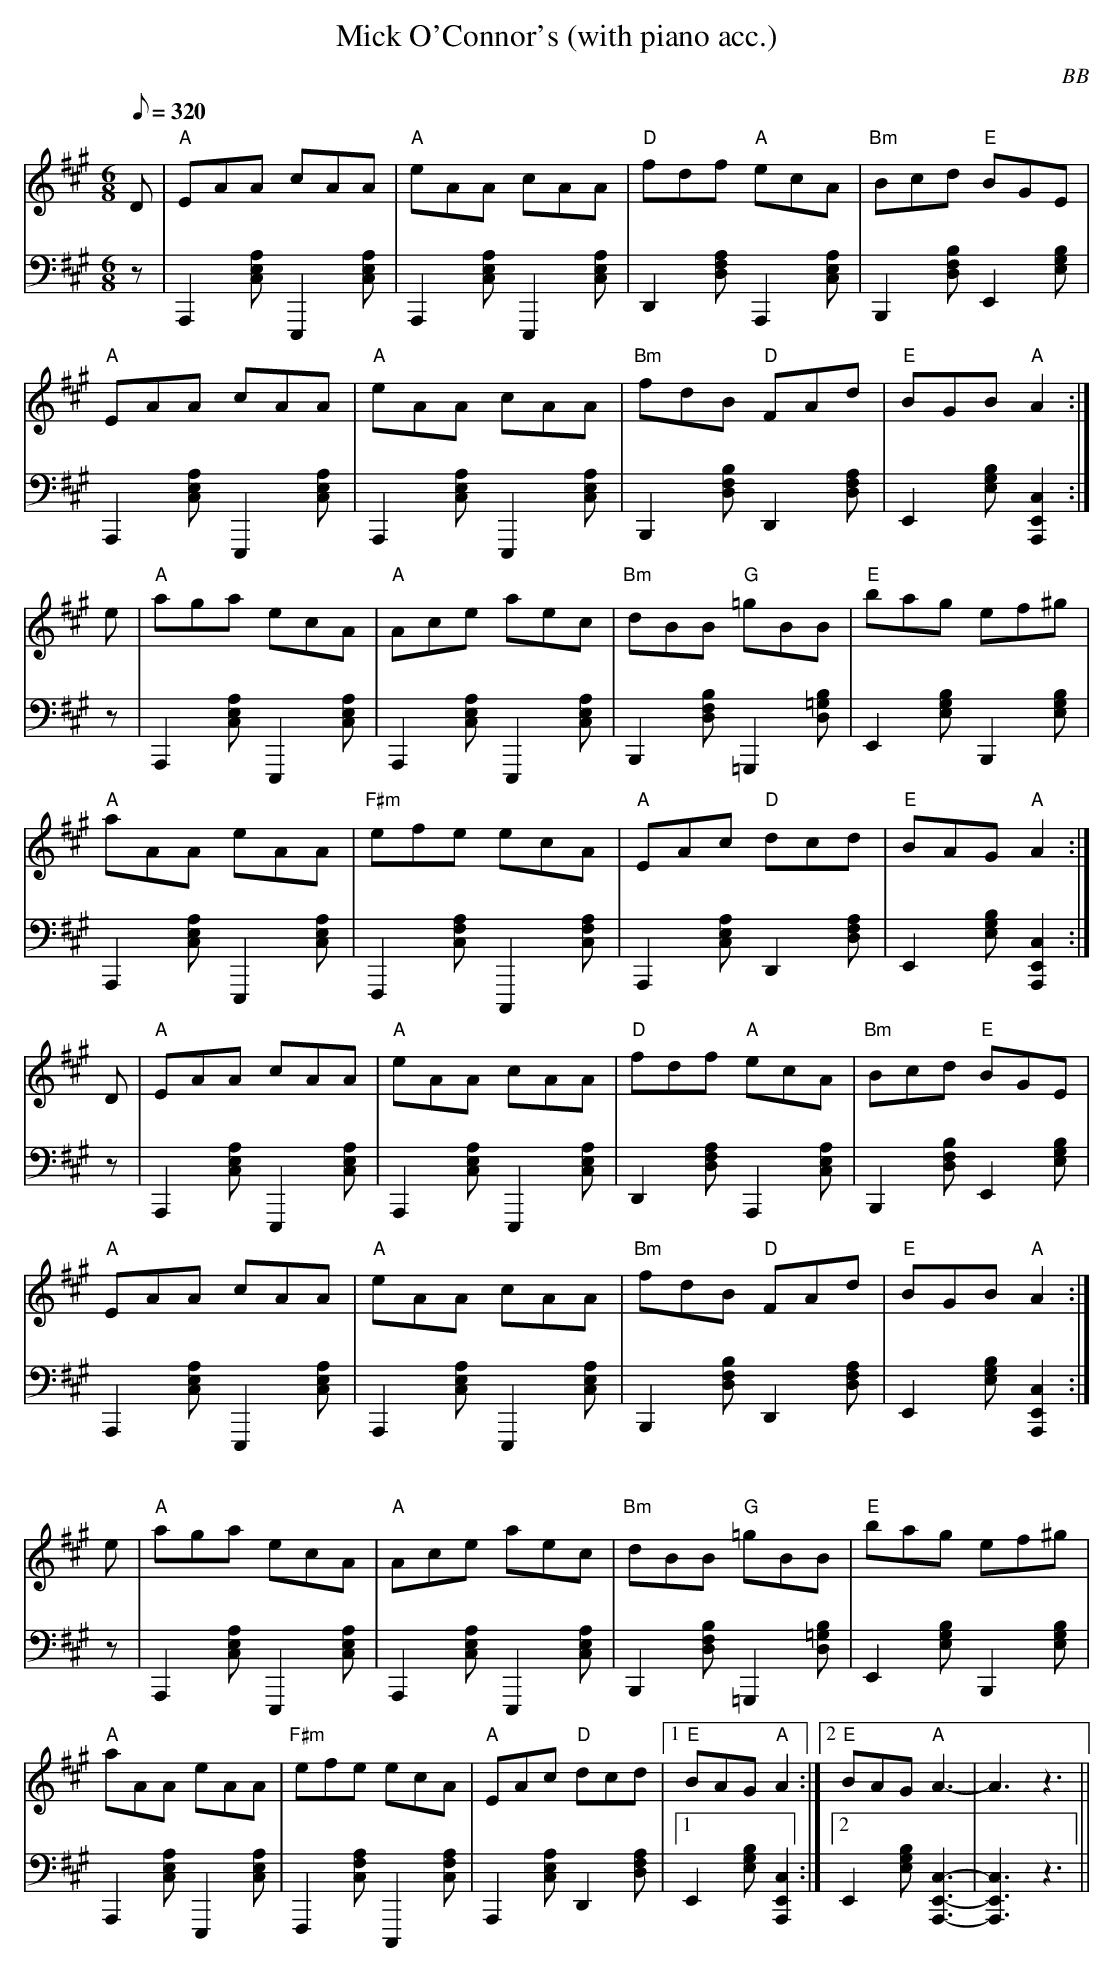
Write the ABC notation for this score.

X:1
T: Mick O'Connor's (with piano acc.)
C: BB
Q: 1/8=320
M: 6/8
L: 1/8
V: 1 program 1 105 volume=80 %banjo
V: 2 volume=70 clef=bass m=D program 1 00
K: A
[V:1] D|"A"EAA cAA|"A"eAA cAA|"D"fdf "A"ecA|"Bm"Bcd "E"BGE|
[V:2] z|A,,2[ACE]E,,2[ACE]|A,,2[ACE]E,,2[ACE]|D,2[AFD]A,,2[ACE]|B,,2[BDF]E,2[EGB]|
[V:1] "A"EAA cAA|"A"eAA cAA|"Bm"fdB "D"FAd|"E"BGB "A"A2 :|
[V:2] A,,2[ACE]E,,2[ACE]|A,,2[ACE]E,,2[ACE]|B,,2[BDF]D,2[AFD]|E,2[EGB][A,,2C2E,2]:|
[V:1] e|"A"aga ecA|"A"Ace aec|"Bm"dBB "G"=gBB|"E"bag ef^g|
[V:2] z|A,,2[ACE]E,,2[ACE]|A,,2[ACE]E,,2[ACE]|B,,2[BDF]=G,,2[=GBD]|E,2[EGB] B,,2[EGB]|
[V:1] "A"aAA eAA|"F#m"efe ecA|"A"EAc "D"dcd|"E"BAG "A"A2 :|
[V:2] A,,2[ACE]E,,2[ACE]|F,,2[FAC] C,,2[FAC]|A,,2[ACE]D,2[AFD]|E,2[EGB][A,,2C2E,2]:|
[V:1] D|"A"EAA cAA|"A"eAA cAA|"D"fdf "A"ecA|"Bm"Bcd "E"BGE|
[V:2] z|A,,2[ACE]E,,2[ACE]|A,,2[ACE]E,,2[ACE]|D,2[AFD]A,,2[ACE]|\
B,,2[BDF]E,2[EGB]|
[V:1] "A"EAA cAA|"A"eAA cAA|"Bm"fdB "D"FAd|"E"BGB "A"A2 :|
[V:2] A,,2[ACE]E,,2[ACE]|A,,2[ACE]E,,2[ACE]|B,,2[BDF]D,2[AFD]|E,2[EGB][A,,2C2E,2]:|
[V:1] e|"A"aga ecA|"A"Ace aec|"Bm"dBB "G"=gBB|"E"bag ef^g|
[V:2] z|A,,2[ACE]E,,2[ACE]|A,,2[ACE]E,,2[ACE]|B,,2[BDF]=G,,2[=GBD]|\
E,2[EGB] B,,2[EGB]|
[V:1] "A"aAA eAA|"F#m"efe ecA|"A"EAc "D"dcd|1 "E"BAG "A"A2 :|2 "E"BAG "A"A3-|A3 z3||
[V:2] A,,2[ACE]E,,2[ACE]|F,,2[FAC] C,,2[FAC]|A,,2[ACE]D,2[AFD]|1\
E,2[EGB][A,,2C2E,2]:|2 E,2[EGB][A,,3-C3-E,3-]|[A,,3C3E,3] z3||
